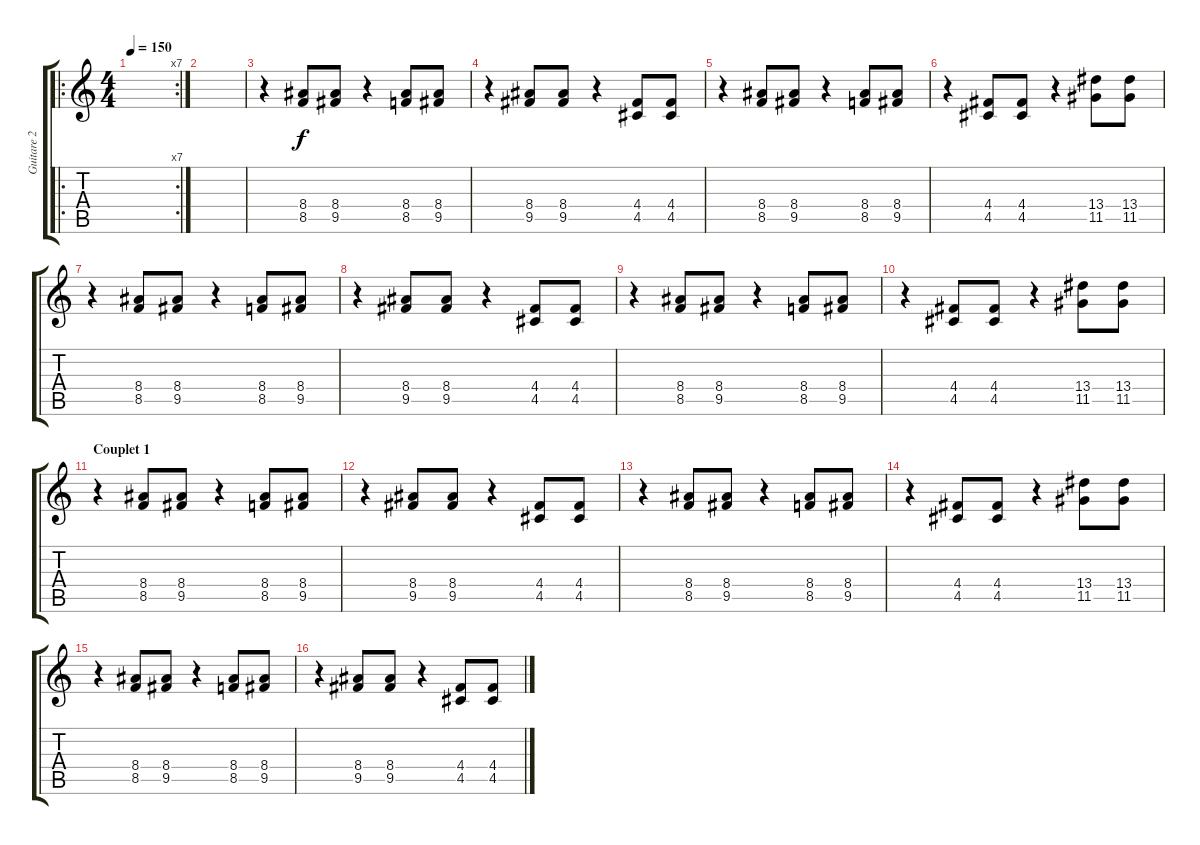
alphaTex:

\track ("Guitare 2" "Guitare 2") {instrument overdrivenguitar}
\staff {score tabs}
\tuning (E4 B3 G3 D3 A2 E2) {hide}
\ro
\rc 7
\ts (4 4)
\tempo 150
\clef g2
\ks c
|
|
r.4 (8.4 8.5).8 (8.4 9.5).8 r.4 (8.4 8.5).8 (8.4 9.5).8 |
r.4 (8.4 9.5).8 (8.4 9.5).8 r.4 (4.4 4.5).8 (4.4 4.5).8 |
r.4 (8.4 8.5).8 (8.4 9.5).8 r.4 (8.4 8.5).8 (8.4 9.5).8 |
r.4 (4.4 4.5).8 (4.4 4.5).8 r.4 (13.4 11.5).8 (13.4 11.5).8 |
r.4 (8.4 8.5).8 (8.4 9.5).8 r.4 (8.4 8.5).8 (8.4 9.5).8 |
r.4 (8.4 9.5).8 (8.4 9.5).8 r.4 (4.4 4.5).8 (4.4 4.5).8 |
r.4 (8.4 8.5).8 (8.4 9.5).8 r.4 (8.4 8.5).8 (8.4 9.5).8 |
r.4 (4.4 4.5).8 (4.4 4.5).8 r.4 (13.4 11.5).8 (13.4 11.5).8 |
\section ("" "Couplet 1")
r.4 (8.4 8.5).8 (8.4 9.5).8 r.4 (8.4 8.5).8 (8.4 9.5).8 |
r.4 (8.4 9.5).8 (8.4 9.5).8 r.4 (4.4 4.5).8 (4.4 4.5).8 |
r.4 (8.4 8.5).8 (8.4 9.5).8 r.4 (8.4 8.5).8 (8.4 9.5).8 |
r.4 (4.4 4.5).8 (4.4 4.5).8 r.4 (13.4 11.5).8 (13.4 11.5).8 |
r.4 (8.4 8.5).8 (8.4 9.5).8 r.4 (8.4 8.5).8 (8.4 9.5).8 |
r.4 (8.4 9.5).8 (8.4 9.5).8 r.4 (4.4 4.5).8 (4.4 4.5).8
